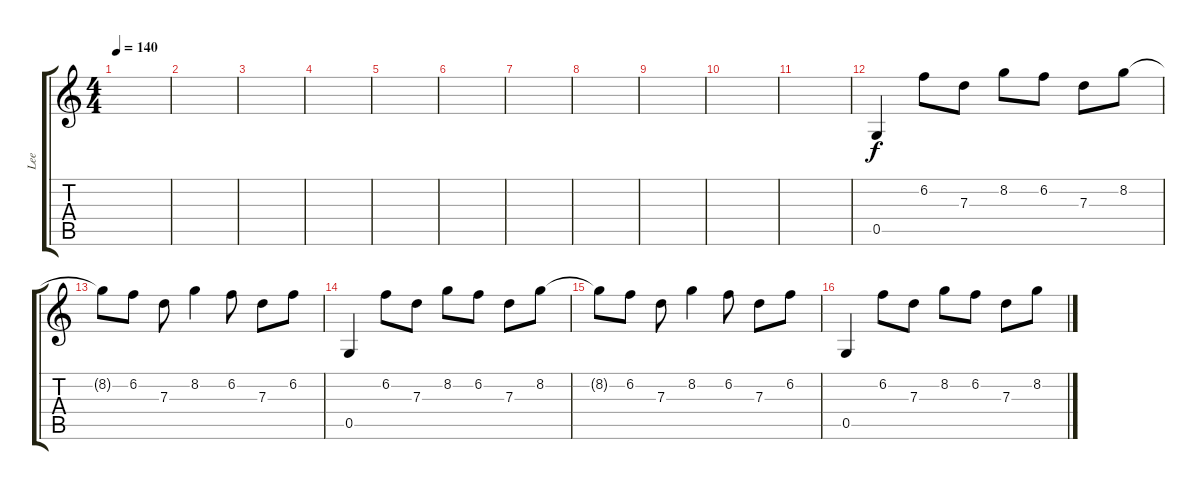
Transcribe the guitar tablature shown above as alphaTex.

\track ("Lee" "Lee") {instrument overdrivenguitar}
\staff {score tabs}
\tuning (E4 B3 G3 D3 G2 E2) {hide}
\ts (4 4)
\tempo 140
\clef g2
\ks c
|
|
|
|
|
|
|
|
|
|
|
0.5.4 6.2.8 7.3.8 8.2.8 6.2.8 7.3.8 8.2.8 |
8.2{t}.8 6.2.8 7.3.8 8.2.4 6.2.8 7.3.8 6.2.8 |
0.5.4 6.2.8 7.3.8 8.2.8 6.2.8 7.3.8 8.2.8 |
8.2{t}.8 6.2.8 7.3.8 8.2.4 6.2.8 7.3.8 6.2.8 |
0.5.4 6.2.8 7.3.8 8.2.8 6.2.8 7.3.8 8.2.8
